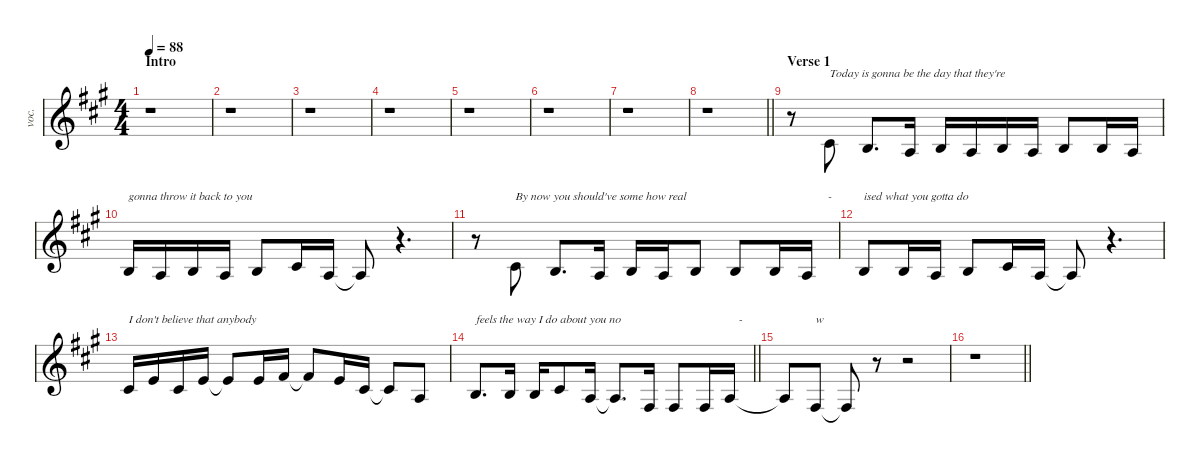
\defaultSystemsLayout 4
\hideDynamics
\bracketExtendMode nobrackets
\otherSystemsTrackNameOrientation horizontal
\track ("Lead Vocals" "voc.") {defaultSystemsLayout 4 instrument tenorsax}
\staff {score}
\tuning (E4 B3 G3 D3 A2 E2)
\ts (4 4)
\section ("" "Intro")
\tempo 88
\clef g2
\ks f#minor
r.1{dy f instrument tenorsax beam Down} |
r.1{beam Down} |
r.1{beam Down} |
r.1{beam Down} |
r.1{beam Down} |
r.1{beam Down} |
r.1{beam Down} |
\barLineRight lightlight
r.1{beam Down} |
\section ("" "Verse 1")
r.8{beam Down} 2.2{acc #}.8{txt "Today is gonna be the day that they're" beam Up} 0.2{acc forcenatural}.8{d beam Up} 2.3{acc forcenatural}.16{beam Up} 0.2{acc forcenatural}.16{beam Up} 2.3{acc forcenatural}.16{beam Up} 0.2{acc forcenatural}.16{beam Up} 2.3{acc forcenatural}.16{beam Up} 0.2{acc forcenatural}.8{beam Up} 0.2{acc forcenatural}.16{beam Up} 2.3{acc forcenatural}.16{beam Up} |
0.2{acc forcenatural}.16{txt "gonna throw it back to you" beam Up} 2.3{acc forcenatural}.16{beam Up} 0.2{acc forcenatural}.16{beam Up} 2.3{acc forcenatural}.16{beam Up} 0.2{acc forcenatural}.8{beam Up} 2.2{acc #}.16{beam Up} 2.3{acc forcenatural}.16{beam Up} 2.3{t acc forcenatural}.8{beam Up} r.4{d beam Up} |
r.8{beam Down} 2.2{acc #}.8{txt "By now you should've some how real" beam Up} 0.2{acc forcenatural}.8{d beam Up} 2.3{acc forcenatural}.16{beam Up} 0.2{acc forcenatural}.16{beam Up} 2.3{acc forcenatural}.16{beam Up} 0.2{acc forcenatural}.8{beam Up} 0.2{acc forcenatural}.8{beam Up} 0.2{acc forcenatural}.16{beam Up} 2.3{acc forcenatural}.16{txt "       -" beam Up} |
0.2{acc forcenatural}.8{txt "ised what you gotta do" beam Up} 0.2{acc forcenatural}.16{beam Up} 2.3{acc forcenatural}.16{beam Up} 0.2{acc forcenatural}.8{beam Up} 2.2{acc #}.16{beam Up} 2.3{acc forcenatural}.16{beam Up} 2.3{t acc forcenatural}.8{beam Up} r.4{d beam Up} |
2.2{acc #}.16{txt "I don't believe that anybody" beam Up} 0.1{acc forcenatural}.16{beam Up} 2.2{acc #}.16{beam Up} 0.1{acc forcenatural}.16{beam Up} 0.1{t acc forcenatural}.8{beam Up} 0.1{acc forcenatural}.16{beam Up} 2.1{acc #}.16{beam Up} 2.1{t acc #}.8{beam Up} 0.1{acc forcenatural}.16{beam Up} 2.2{acc #}.16{beam Up} 2.2{t acc #}.8{beam Up} 2.3{acc forcenatural}.8{beam Up} |
\barLineRight lightlight
0.2{acc forcenatural}.8{d txt "feels the way I do about you no" beam Up} 0.2{acc forcenatural}.16{beam Up} 0.2{acc forcenatural}.16{beam Up} 2.2{acc #}.8{beam Up} 2.3{acc forcenatural}.16{beam Up} 2.3{t acc forcenatural}.8{d beam Up} 4.4{acc #}.16{beam Up} 4.4{acc #}.8{beam Up} 4.4{acc #}.16{beam Up} 2.3{acc forcenatural}.16{txt "   -" beam Up} |
2.3{t acc forcenatural}.8{beam Up} 4.4{acc #}.8{txt "w" beam Up} 4.4{t acc #}.8{beam Up} r.8{beam Up} r.2{beam Up} |
\barLineRight lightlight
r.1{beam Down}
